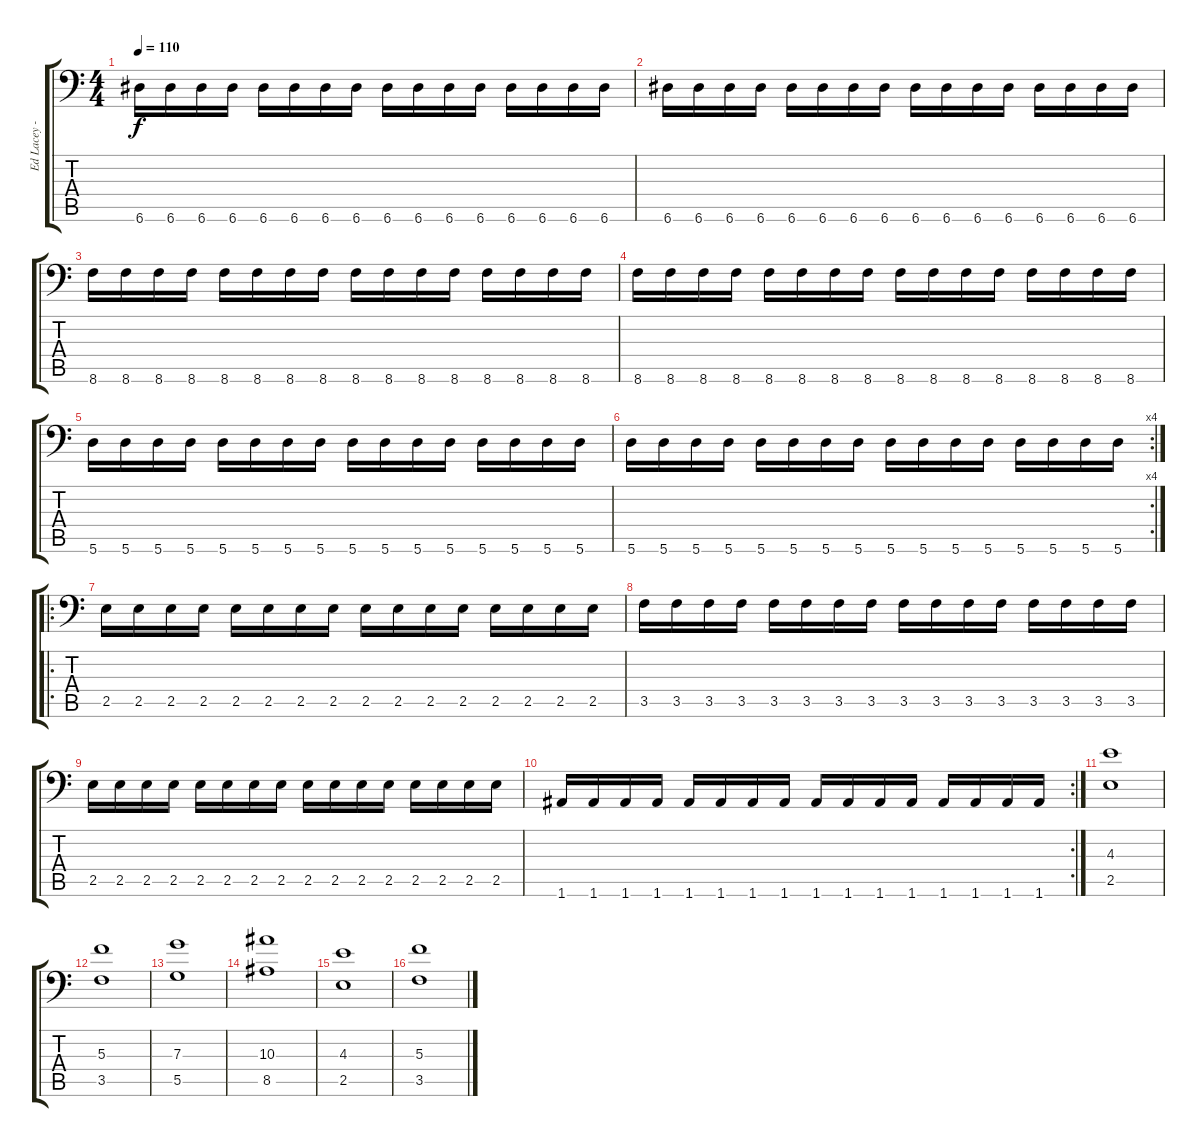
\track ("Ed Lacey - Guitar" "Ed Lacey -") {instrument distortionguitar}
\staff {score tabs}
\tuning (A3 E3 C3 G2 D2 A1) {hide}
\ts (4 4)
\tempo 110
\clef f4
\ks c
6.6.16{dy f} 6.6.16 6.6.16 6.6.16 6.6.16 6.6.16 6.6.16 6.6.16 6.6.16 6.6.16 6.6.16 6.6.16 6.6.16 6.6.16 6.6.16 6.6.16 |
6.6.16 6.6.16 6.6.16 6.6.16 6.6.16 6.6.16 6.6.16 6.6.16 6.6.16 6.6.16 6.6.16 6.6.16 6.6.16 6.6.16 6.6.16 6.6.16 |
8.6.16 8.6.16 8.6.16 8.6.16 8.6.16 8.6.16 8.6.16 8.6.16 8.6.16 8.6.16 8.6.16 8.6.16 8.6.16 8.6.16 8.6.16 8.6.16 |
8.6.16 8.6.16 8.6.16 8.6.16 8.6.16 8.6.16 8.6.16 8.6.16 8.6.16 8.6.16 8.6.16 8.6.16 8.6.16 8.6.16 8.6.16 8.6.16 |
5.6.16 5.6.16 5.6.16 5.6.16 5.6.16 5.6.16 5.6.16 5.6.16 5.6.16 5.6.16 5.6.16 5.6.16 5.6.16 5.6.16 5.6.16 5.6.16 |
\rc 4
5.6.16 5.6.16 5.6.16 5.6.16 5.6.16 5.6.16 5.6.16 5.6.16 5.6.16 5.6.16 5.6.16 5.6.16 5.6.16 5.6.16 5.6.16 5.6.16 |
\ro
2.5.16 2.5.16 2.5.16 2.5.16 2.5.16 2.5.16 2.5.16 2.5.16 2.5.16 2.5.16 2.5.16 2.5.16 2.5.16 2.5.16 2.5.16 2.5.16 |
3.5.16 3.5.16 3.5.16 3.5.16 3.5.16 3.5.16 3.5.16 3.5.16 3.5.16 3.5.16 3.5.16 3.5.16 3.5.16 3.5.16 3.5.16 3.5.16 |
2.5.16 2.5.16 2.5.16 2.5.16 2.5.16 2.5.16 2.5.16 2.5.16 2.5.16 2.5.16 2.5.16 2.5.16 2.5.16 2.5.16 2.5.16 2.5.16 |
\rc 2
1.6.16 1.6.16 1.6.16 1.6.16 1.6.16 1.6.16 1.6.16 1.6.16 1.6.16 1.6.16 1.6.16 1.6.16 1.6.16 1.6.16 1.6.16 1.6.16 |
(4.3 2.5).1 |
(5.3 3.5).1 |
(7.3 5.5).1 |
(10.3 8.5).1 |
(4.3 2.5).1 |
(5.3 3.5).1
